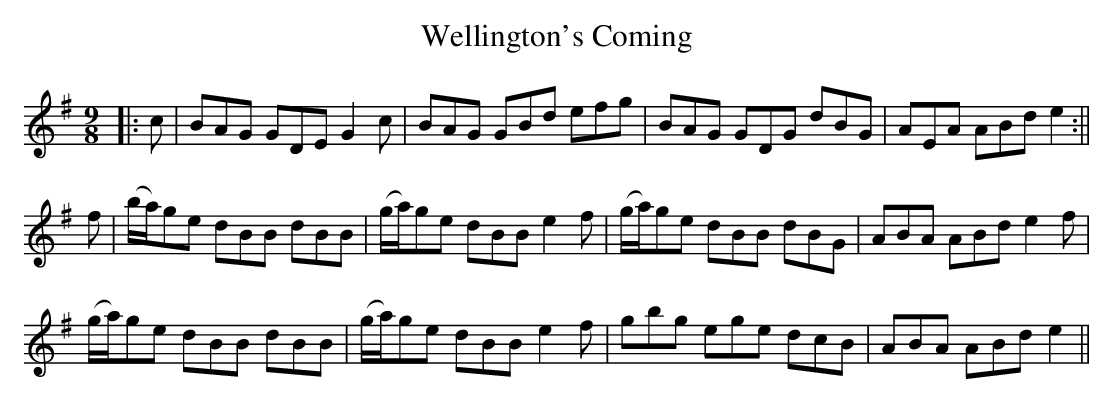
X:1
T: Wellington's Coming
M: 9/8
L: 1/8
K: Emin
|:c | BAG GDE G2c | BAG GBd efg | BAG GDG dBG | AEA ABd e2 :||
f | (b/a/)ge dBB dBB | (g/a/)ge dBB e2f | (g/a/)ge dBB dBG | ABA ABd e2f |
(g/a/)ge dBB dBB | (g/a/)ge dBB e2f | gbg ege dcB | ABA ABd e2 ||
